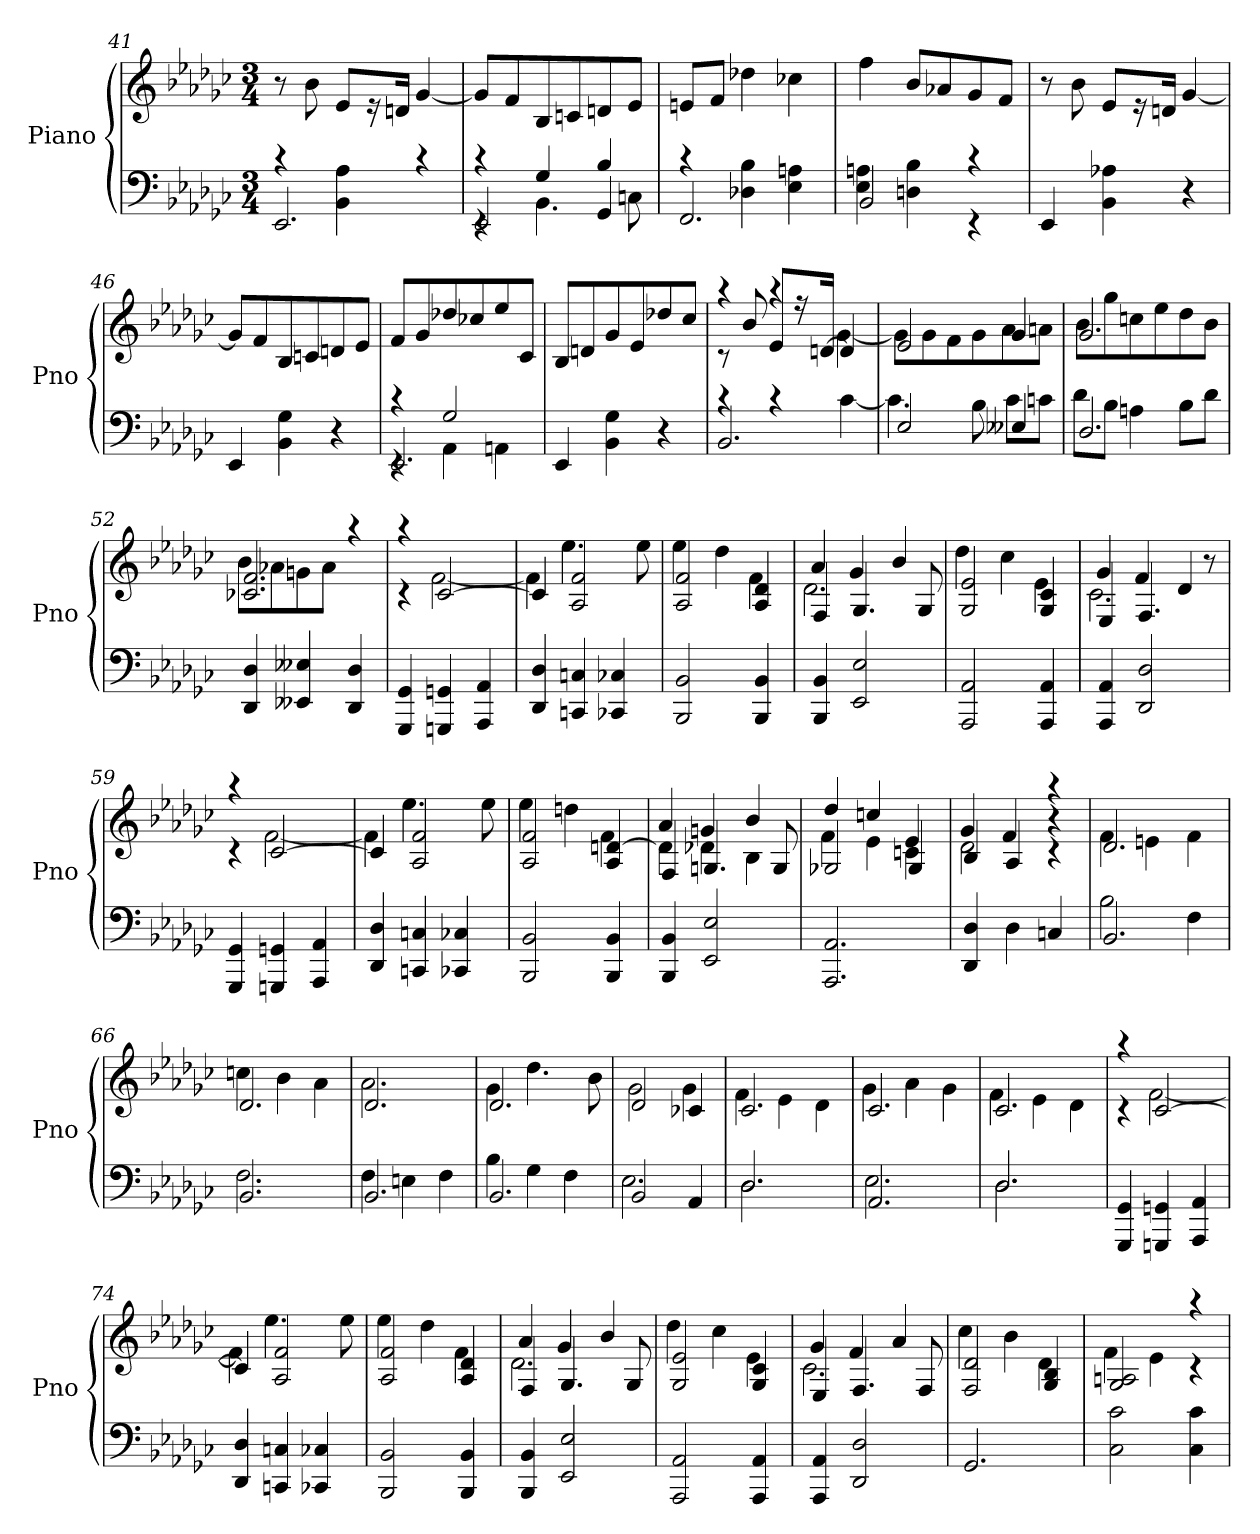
**kern	**kern
*part1	*part1
*staff2	*staff1
*I"Piano	*
*I'Pno	*
*clefF4	*clefG2
*k[b-e-a-d-g-c-]	*k[b-e-a-d-g-c-]
*e-:	*e-:
*M3/4	*M3/4
=41	=41
*^	*
2.EE-	4rc	8r
.	.	8b-
.	4BB- 4A-	8e-L
.	.	16r
.	.	16dnJk
.	4rc	[4g-
=42	=42	=42
*	*^	*
2EE-	4rEE	4rc	8g-L]
.	.	.	8f
.	4.BB-	4G-	8B-
.	.	.	8cn
4GG-	.	4B-	8dn
.	8Cn	.	8e-J
*	*v	*v	*
=43	=43	=43
2.FF	4rc	8enL
.	.	8fJ
.	4D-X 4B-	4dd-X
.	4E- 4An	4cc-X
=44	=44	=44
2BB-	4E- 4An	4ff
.	4Dn 4B-	8b-L
.	.	8a-X
4rEE	4rc	8g-
.	.	8fJ
*v	*v	*
=45	=45
4EE-	8r
.	8b-
4BB- 4A-X	8e-L
.	16r
.	16dnJk
4r	[4g-
=46	=46
4EE-	8g-L]
.	8f
4BB- 4G-	8B-
.	8cn
4r	8dn
.	8e-J
=47	=47
*^	*
*	*^	*
2.EE-	4rEE	4rc	8fL
.	.	.	8g-
.	4AA-	2G-	8dd-X
.	.	.	8cc-X
.	4AAn	.	8ee-
.	.	.	8c-J
*v	*v	*v	*
=48	=48
4EE-	8B-L
.	8dn
4BB- 4G-	8g-
.	8e-
4r	8dd-X
.	8cc-J
=49	=49
*^	*^
2.BB-	4rc	8rc	4raa
.	.	8b-	.
.	4rc	8e-L	4raa
.	.	16r	.
.	.	[16dnJk	.
.	[4c-	4d]	[4g-
=50	=50	=50	=50
2E-	4.c-]	2e-	8g-L]
.	.	.	8g-
.	.	.	8f
.	8B-	.	8g-
4E--X	8c-L	4g-	8a-
.	8cnJ	.	8anJ
=51	=51	=51	=51
2.D-	8d-L	2.g-	8b-L
.	8B-J	.	8gg-
.	4An	.	8ccn
.	.	.	8ee-
.	8B-L	.	8dd-
.	8d-J	.	8b-J
*v	*v	*	*
=52	=52	=52
4DD- 4D-	2.c-X 2.f	8b-L
.	.	8a-X
4EE--X 4E--X	.	8gn
.	.	8a-J
4DD- 4D-	.	4raa
=53	=53	=53
4GGG- 4GG-	4rc	4raa
4GGGn 4GGn	[2c-	[2f
4AAA- 4AA-	.	.
=54	=54	=54
4DD- 4D-	4c-]	4f]
4CCn 4Cn	2A- 2f	4.ee-
4CC-X 4C-X	.	.
.	.	8ee-
=55	=55	=55
2BBB- 2BB-	2A- 2f	4ee-
.	.	4dd-
4BBB- 4BB-	4A- 4d-	4f
=56	=56	=56
*	*	*^
4BBB- 4BB-	4F	2.d-	4a-
2EE- 2E-	4.G-	.	4g-
.	.	.	4b-
.	8G-	.	.
*	*	*v	*v
=57	=57	=57
2AAA- 2AA-	2G- 2e-	4dd-
.	.	4cc-
4AAA- 4AA-	4G- 4c-	4e-
=58	=58	=58
*	*	*^
4AAA- 4AA-	4E-	2.c-	4g-
2DD- 2D-	4.F	.	4f
.	.	.	4d-
.	8r	.	.
*	*	*v	*v
=59	=59	=59
4GGG- 4GG-	4rc	4raa
4GGGn 4GGn	[2c-	[2f
4AAA- 4AA-	.	.
=60	=60	=60
4DD- 4D-	4c-]	4f]
4CCn 4Cn	2A- 2f	4.ee-
4CC-X 4C-X	.	.
.	.	8ee-
=61	=61	=61
2BBB- 2BB-	2A- 2f	4ee-
.	.	4ddn
4BBB- 4BB-	4A- [4dn	4f
=62	=62	=62
*	*	*^
4BBB- 4BB-	4F	4d]	4a-
2EE- 2E-	4.Gn	4d-X	4gn
.	.	4B-	4b-
.	8G	.	.
=63	=63	=63	=63
2.AAA- 2.AA-	2G-X	4f	4dd-
.	.	4e-	4ccn
.	4G-	4cn	4e-
=64	=64	=64	=64
4DD- 4D-	4B-	2d-	4g-
4D-	4A-	.	4f
4Cn	4r	4rc	4raa
*	*	*v	*v
=65	=65	=65
*^	*	*
2.BB-	2B-	2.d-	4f
.	.	.	4en
.	4F	.	4f
=66	=66	=66	=66
2.BB-	2.F	2.d-	4ccn
.	.	.	4b-
.	.	.	4a-
=67	=67	=67	=67
2.BB-	4F	2.d-	2.a-
.	4En	.	.
.	4F	.	.
=68	=68	=68	=68
2.BB-	4B-	2.d-	4g-
.	4G-	.	4.dd-
.	4F	.	.
.	.	.	8b-
=69	=69	=69	=69
2BB-	2.E-	2d-	2g-
4AA-	.	4c-X	4g-
=70	=70	=70	=70
2.D-	2.D-	2.c-	4f
.	.	.	4e-
.	.	.	4d-
=71	=71	=71	=71
2.AA-	2.E-	2.c-	4g-
.	.	.	4a-
.	.	.	4g-
=72	=72	=72	=72
2.D-	2.D-	2.c-	4f
.	.	.	4e-
.	.	.	4d-
*v	*v	*	*
=73	=73	=73
4GGG- 4GG-	4rc	4raa
4GGGn 4GGn	[2c-	[2f
4AAA- 4AA-	.	.
=74	=74	=74
4DD- 4D-	4c-]	4f]
4CCn 4Cn	2A- 2f	4.ee-
4CC-X 4C-X	.	.
.	.	8ee-
=75	=75	=75
2BBB- 2BB-	2A- 2f	4ee-
.	.	4dd-
4BBB- 4BB-	4A- 4d-	4f
=76	=76	=76
*	*	*^
4BBB- 4BB-	4F	2.d-	4a-
2EE- 2E-	4.G-	.	4g-
.	.	.	4b-
.	8G-	.	.
*	*	*v	*v
=77	=77	=77
2AAA- 2AA-	2G- 2e-	4dd-
.	.	4cc-
4AAA- 4AA-	4G- 4c-	4e-
=78	=78	=78
*	*	*^
4AAA- 4AA-	4E-	2.c-	4g-
2DD- 2D-	4.F	.	4f
.	.	.	4a-
.	8F	.	.
*	*	*v	*v
=79	=79	=79
2.GG-	2F 2d-	4cc-
.	.	4b-
.	4G- 4B-	4d-
=80	=80	=80
2C- 2c-	2G- 2An	4f
.	.	4e-
4C- 4c-	4rc	4raa
*	*v	*v
=	=
*-	*-
